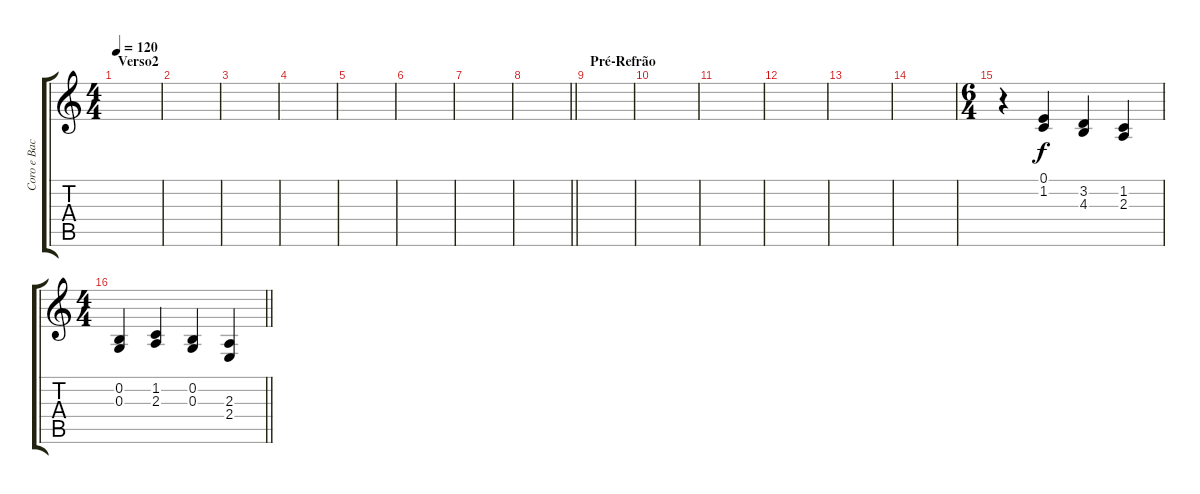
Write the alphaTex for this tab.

\track ("Coro e Back" "Coro e Bac") {instrument choiraahs}
\staff {score tabs}
\tuning (E4 B3 G3 D3 A2 E2) {hide}
\ts (4 4)
\section ("" "Verso2")
\tempo 120
\clef g2
\ks c
|
|
|
|
|
|
|
\barLineRight lightlight
|
\section ("" "Pré-Refrão")
|
|
|
|
|
|
\ts (6 4)
r.4 (0.1 1.2).4 (3.2 4.3).4 (1.2 2.3).4 |
\ts (4 4)
\barLineRight lightlight
(0.2 0.3).4 (1.2 2.3).4 (0.2 0.3).4 (2.3 2.4).4
